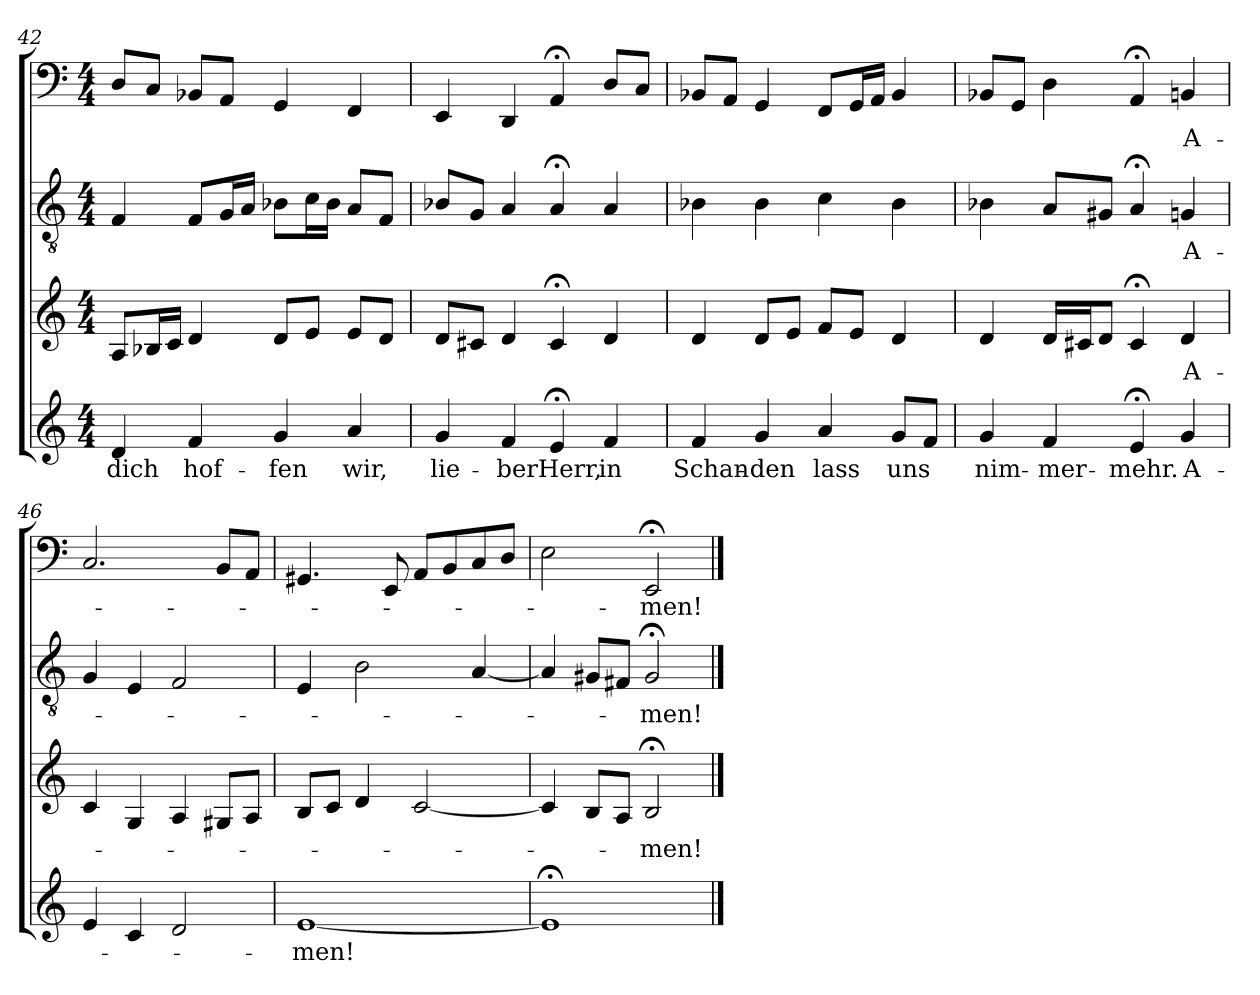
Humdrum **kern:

**kern	**text	**kern	**text	**kern	**text	**kern	**text
*part4	*part4	*part3	*part3	*part2	*part2	*part1	*part1
*staff4	*staff4	*staff3	*staff3	*staff2	*staff2	*staff1	*staff1
*clefG2	*	*clefG2	*	*clefGv2	*	*clefF4	*
*k[]	*	*k[]	*	*k[]	*	*k[]	*
*C:	*	*C:	*	*C:	*	*C:	*
*M4/4	*	*M4/4	*	*M4/4	*	*M4/4	*
=42	=42	=42	=42	=42	=42	=42	=42
4d	dich	8AL	.	4F	.	8DL	.
.	.	16B-XL	.	.	.	8CJ	.
.	.	16cJJ	.	.	.	.	.
4f	hof-	4d	.	8FL	.	8BB-XL	.
.	.	.	.	16GL	.	8AAJ	.
.	.	.	.	16AJJ	.	.	.
4g	-fen	8dL	.	8B-XL	.	4GG	.
.	.	8eJ	.	16cL	.	.	.
.	.	.	.	16B-JJ	.	.	.
4a	wir,	8eL	.	8AL	.	4FF	.
.	.	8dJ	.	8FJ	.	.	.
=43	=43	=43	=43	=43	=43	=43	=43
4g	lie-	8dL	.	8B-XL	.	4EE	.
.	.	8c#XJ	.	8GJ	.	.	.
4f	-ber	4d	.	4A	.	4DD	.
4e;<	Herr,	4c#;<	.	4A;<	.	4AA;<	.
4f	in	4d	.	4A	.	8DL	.
.	.	.	.	.	.	8CJ	.
=44	=44	=44	=44	=44	=44	=44	=44
4f	Schan-	4d	.	4B-X	.	8BB-XL	.
.	.	.	.	.	.	8AAJ	.
4g	-den	8dL	.	4B-	.	4GG	.
.	.	8eJ	.	.	.	.	.
4a	lass	8fL	.	4c	.	8FFL	.
.	.	8eJ	.	.	.	16GGL	.
.	.	.	.	.	.	16AAJJ	.
8gL	uns	4d	.	4B-	.	4BB-	.
8fJ	.	.	.	.	.	.	.
=45	=45	=45	=45	=45	=45	=45	=45
4g	nim-	4d	.	4B-X	.	8BB-XL	.
.	.	.	.	.	.	8GGJ	.
4f	-mer-	16dLL	.	8AL	.	4D	.
.	.	16c#XJ	.	.	.	.	.
.	.	8dJ	.	8G#XJ	.	.	.
4e;<	-mehr.	4c#;<	.	4A;<	.	4AA;<	.
4g	A-	4d	A-	4Gn	A-	4BBn	A-
=46	=46	=46	=46	=46	=46	=46	=46
4e	.	4c	.	4G	.	2.C	.
4c	.	4G	.	4E	.	.	.
2d	.	4A	.	2F	.	.	.
.	.	8G#XL	.	.	.	8BBL	.
.	.	8AJ	.	.	.	8AAJ	.
=47	=47	=47	=47	=47	=47	=47	=47
[1e	-men!	8BL	.	4E	.	4.GG#X	.
.	.	8cJ	.	.	.	.	.
.	.	4d	.	2B	.	.	.
.	.	.	.	.	.	8EE	.
.	.	[2c	.	.	.	8AAL	.
.	.	.	.	.	.	8BB	.
.	.	.	.	[4A	.	8C	.
.	.	.	.	.	.	8DJ	.
=48	=48	=48	=48	=48	=48	=48	=48
1e;<]	.	4c]	.	4A]	.	2E	.
.	.	8BL	.	8G#XL	.	.	.
.	.	8AJ	.	8F#XJ	.	.	.
.	.	2B;<	-men!	2G#;<	-men!	2EE;<	-men!
==	==	==	==	==	==	==	==
*-	*-	*-	*-	*-	*-	*-	*-
